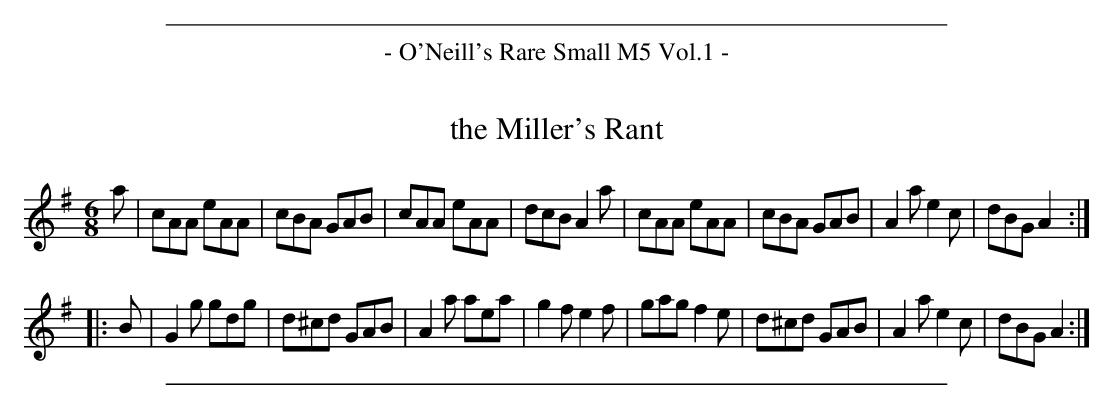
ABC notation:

X:1
T: the Miller's Rant
M: 6/8
L: 1/8
K: Ador
a |\
cAA eAA | cBA GAB | cAA eAA | dcB A2a |\
cAA eAA | cBA GAB | A2a e2c | dBG A2 :|
|: B |\
G2g gdg | d^cd GAB | A2a aea | g2f e2f |\
gag f2e | d^cd GAB | A2a e2c | dBG A2 :|
